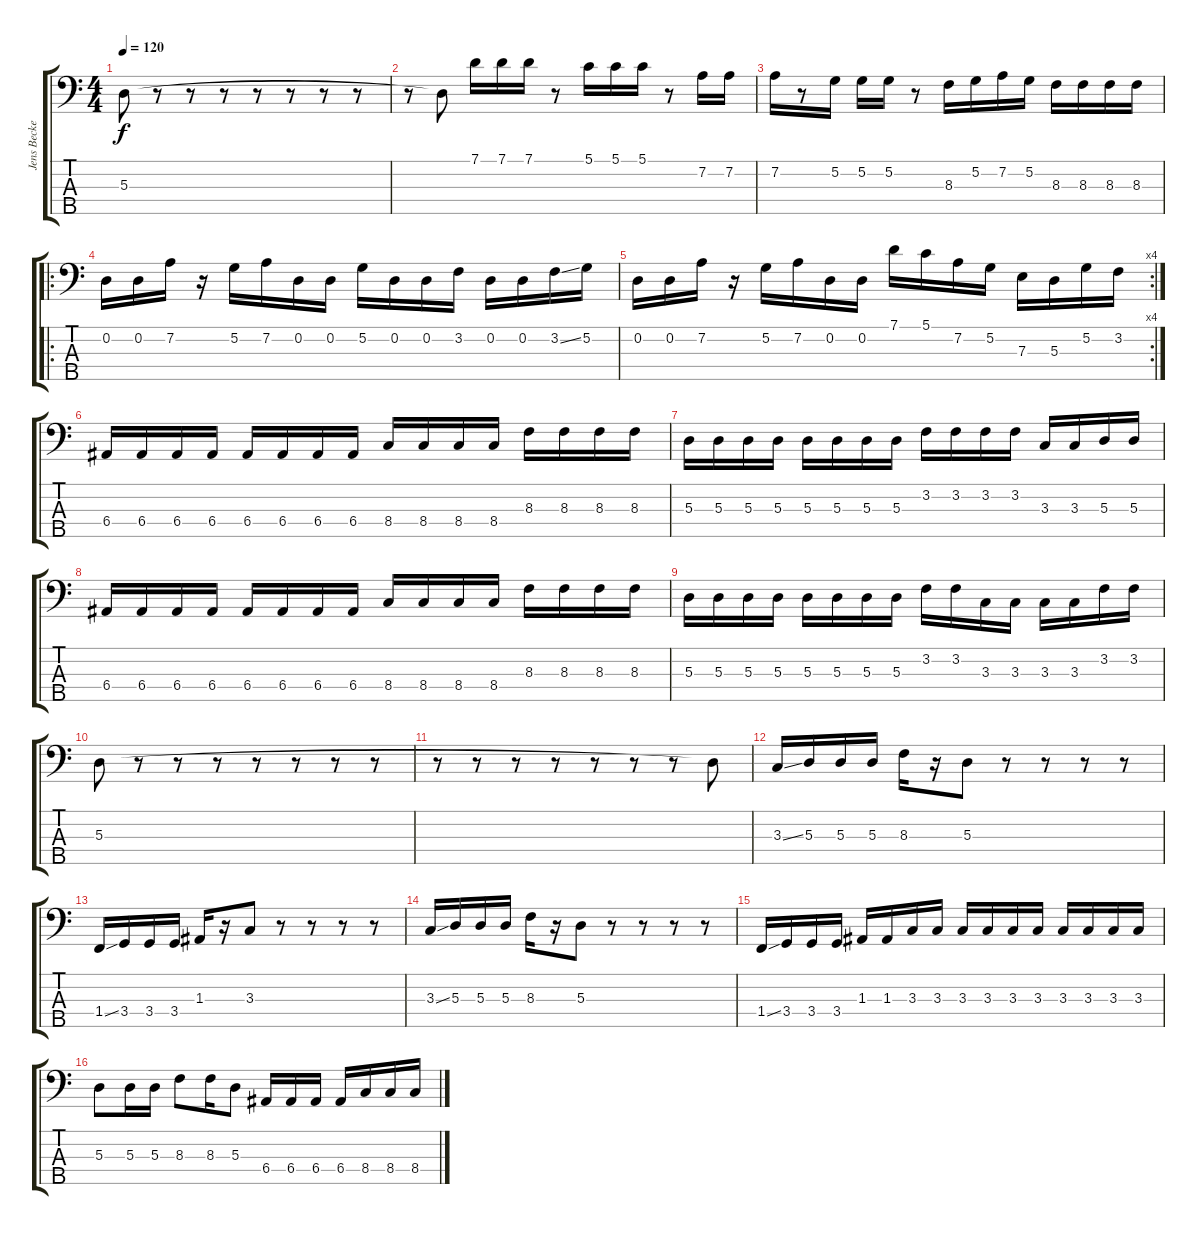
\track ("Jens Becker" "Jens Becke") {instrument electricbasspick}
\staff {score tabs}
\tuning (G2 D2 A1 E1 B0) {hide}
\ts (4 4)
\tempo 120
\clef f4
\ks c
5.3.8{dy f} r.8 r.8 r.8 r.8 r.8 r.8 r.8 |
r.8 5.3{t}.8 7.1.16 7.1.16 7.1.16 r.8 5.1.16 5.1.16 5.1.16 r.8 7.2.16 7.2.16 |
7.2.16 r.8 5.2.16 5.2.16 5.2.16 r.8 8.3.16 5.2.16 7.2.16 5.2.16 8.3.16 8.3.16 8.3.16 8.3.16 |
\ro
0.2.16 0.2.16 7.2.16 r.16 5.2.16 7.2.16 0.2.16 0.2.16 5.2.16 0.2.16 0.2.16 3.2.16 0.2.16 0.2.16 3.2{ss}.16 5.2.16 |
\rc 4
0.2.16 0.2.16 7.2.16 r.16 5.2.16 7.2.16 0.2.16 0.2.16 7.1.16 5.1.16 7.2.16 5.2.16 7.3.16 5.3.16 5.2.16 3.2.16 |
6.4.16 6.4.16 6.4.16 6.4.16 6.4.16 6.4.16 6.4.16 6.4.16 8.4.16 8.4.16 8.4.16 8.4.16 8.3.16 8.3.16 8.3.16 8.3.16 |
5.3.16 5.3.16 5.3.16 5.3.16 5.3.16 5.3.16 5.3.16 5.3.16 3.2.16 3.2.16 3.2.16 3.2.16 3.3.16 3.3.16 5.3.16 5.3.16 |
6.4.16 6.4.16 6.4.16 6.4.16 6.4.16 6.4.16 6.4.16 6.4.16 8.4.16 8.4.16 8.4.16 8.4.16 8.3.16 8.3.16 8.3.16 8.3.16 |
5.3.16 5.3.16 5.3.16 5.3.16 5.3.16 5.3.16 5.3.16 5.3.16 3.2.16 3.2.16 3.3.16 3.3.16 3.3.16 3.3.16 3.2.16 3.2.16 |
5.3.8 r.8 r.8 r.8 r.8 r.8 r.8 r.8 |
r.8 r.8 r.8 r.8 r.8 r.8 r.8 5.3{t}.8 |
3.3{ss}.16 5.3.16 5.3.16 5.3.16 8.3.16 r.16 5.3.8 r.8 r.8 r.8 r.8 |
1.4{ss}.16 3.4.16 3.4.16 3.4.16 1.3.16 r.16 3.3.8 r.8 r.8 r.8 r.8 |
3.3{ss}.16 5.3.16 5.3.16 5.3.16 8.3.16 r.16 5.3.8 r.8 r.8 r.8 r.8 |
1.4{ss}.16 3.4.16 3.4.16 3.4.16 1.3.16 1.3.16 3.3.16 3.3.16 3.3.16 3.3.16 3.3.16 3.3.16 3.3.16 3.3.16 3.3.16 3.3.16 |
5.3.8 5.3.16 5.3.16 8.3.8 8.3.16 5.3.8 6.4.16 6.4.16 6.4.16 6.4.16 8.4.16 8.4.16 8.4.16
